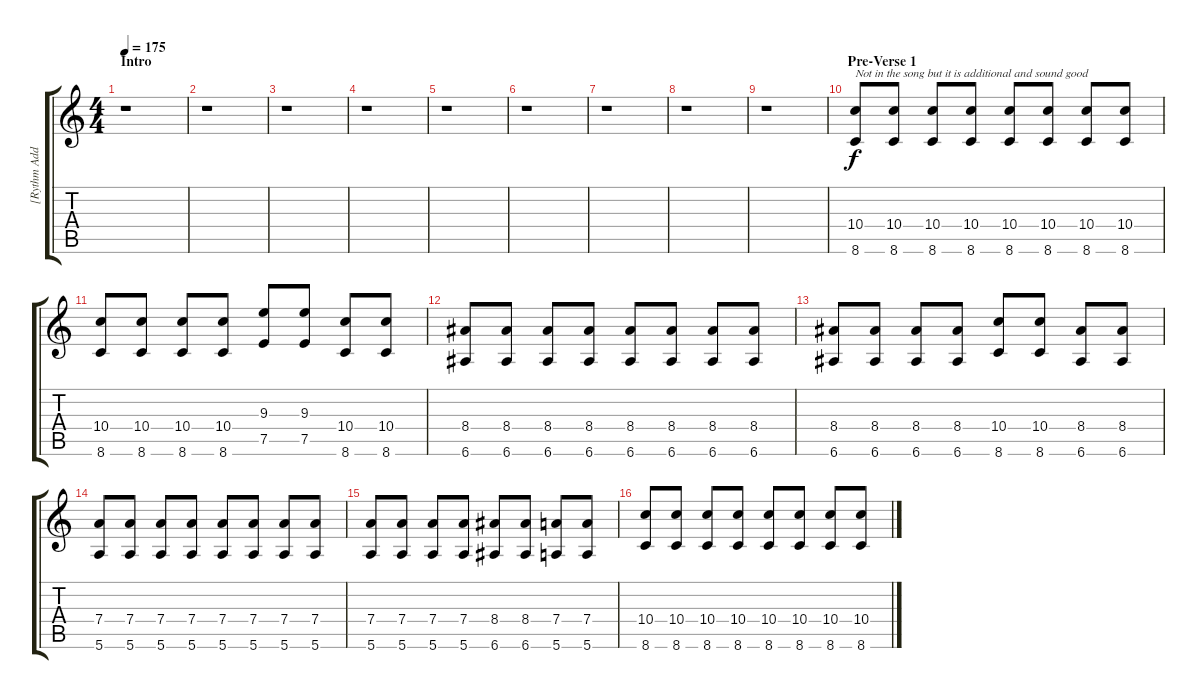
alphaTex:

\track ("[Rythm Additional] Joey Jordison" "[Rythm Add") {instrument distortionguitar}
\staff {score tabs}
\tuning (E4 B3 G3 D3 A2 E2) {hide}
\ts (4 4)
\section ("" "Intro")
\tempo 175
\clef g2
\ks c
r.1{dy f instrument distortionguitar} |
r.1 |
r.1 |
r.1 |
r.1 |
r.1 |
r.1 |
r.1 |
r.1 |
\section ("" "Pre-Verse 1")
(10.4 8.6).8{txt "Not in the song but it is additional and sound good"} (10.4 8.6).8 (10.4 8.6).8 (10.4 8.6).8 (10.4 8.6).8 (10.4 8.6).8 (10.4 8.6).8 (10.4 8.6).8 |
(10.4 8.6).8 (10.4 8.6).8 (10.4 8.6).8 (10.4 8.6).8 (9.3 7.5).8 (9.3 7.5).8 (10.4 8.6).8 (10.4 8.6).8 |
(8.4 6.6).8 (8.4 6.6).8 (8.4 6.6).8 (8.4 6.6).8 (8.4 6.6).8 (8.4 6.6).8 (8.4 6.6).8 (8.4 6.6).8 |
(8.4 6.6).8 (8.4 6.6).8 (8.4 6.6).8 (8.4 6.6).8 (10.4 8.6).8 (10.4 8.6).8 (8.4 6.6).8 (8.4 6.6).8 |
(7.4 5.6).8 (7.4 5.6).8 (7.4 5.6).8 (7.4 5.6).8 (7.4 5.6).8 (7.4 5.6).8 (7.4 5.6).8 (7.4 5.6).8 |
(7.4 5.6).8 (7.4 5.6).8 (7.4 5.6).8 (7.4 5.6).8 (8.4 6.6).8 (8.4 6.6).8 (7.4 5.6).8 (7.4 5.6).8 |
(10.4 8.6).8 (10.4 8.6).8 (10.4 8.6).8 (10.4 8.6).8 (10.4 8.6).8 (10.4 8.6).8 (10.4 8.6).8 (10.4 8.6).8
